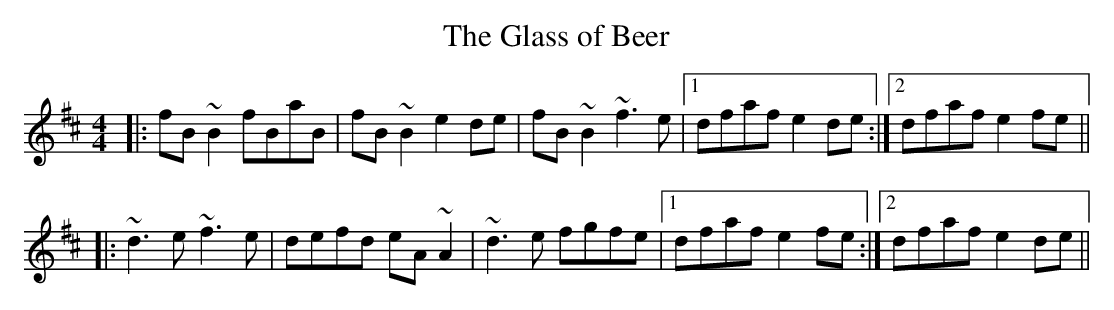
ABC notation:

X:1
T:The Glass of Beer
M:4/4
L:1/8
K:Bm
|:fB~B2 fBaB|fB~B2 e2de|fB~B2 ~f3e|1 dfaf e2de:|2 dfaf e2fe||
|:~d3e ~f3e|defd eA~A2|~d3e fgfe|1 dfaf e2fe:|2 dfaf e2de||
